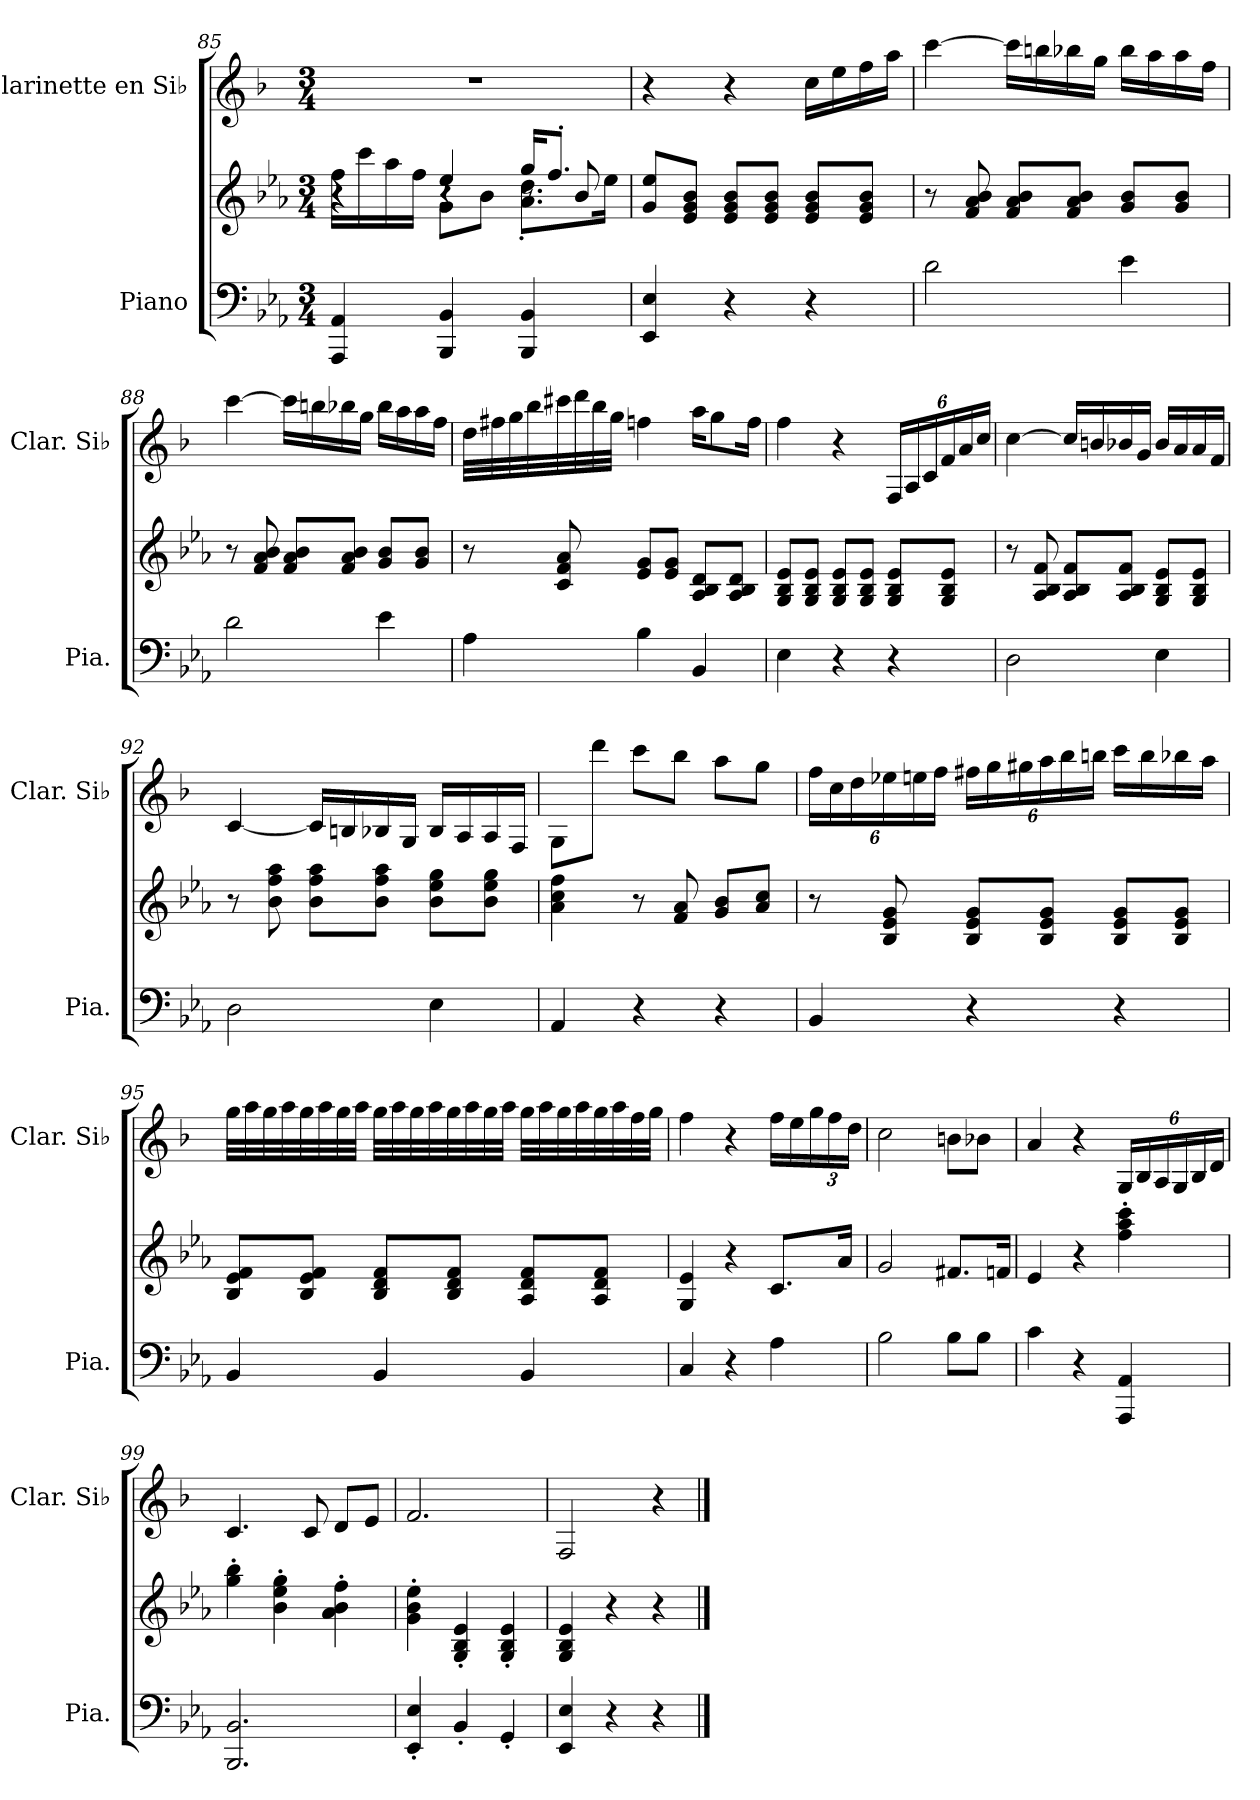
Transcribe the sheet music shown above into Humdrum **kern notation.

**kern	**kern	**kern
*part2	*part2	*part1
*staff3	*staff2	*staff1
*I"Piano	*	*I"Clarinette en Si♭
*I'Pia.	*	*I'Clar. Si♭
*clefF4	*clefG2	*clefG2
*	*	*ITrd1c2
*k[b-e-a-]	*k[b-e-a-]	*k[b-e-a-]
*M3/4	*M3/4	*M3/4
=85	=85	=85
*	*^	*
*	*	*^	*
4AAA-/ 4AA-/	4r	16ff\LL	4r	2.r
.	.	16ccc\	.	.
.	.	16aa-\	.	.
.	.	16ff\JJ	.	.
4BBB-/ 4BB-/	4ee-/	8g\L	4r	.
.	.	8b-\J	.	.
4BBB-/ 4BB-/	16gg/KL	8.a-\' 8.dd\'L	8r	.
.	8.ff'/J	.	.	.
.	.	.	8b-/	.
.	.	16ee-\Jk	.	.
*	*v	*v	*v	*
=86	=86	=86
4EE-/ 4E-/	8g/ 8ee-/L	4r
.	8e-/ 8g/ 8b-/J	.
4r	8e-/ 8g/ 8b-/L	4r
.	8e-/ 8g/ 8b-/J	.
4r	8e-/ 8g/ 8b-/L	16b-\LL
.	.	16dd\
.	8e-/ 8g/ 8b-/J	16ee-\
.	.	16gg\JJ
=87	=87	=87
2d\	8r	[4bb-\
.	8f/ 8a-/ 8b-/	.
.	8f/ 8a-/ 8b-/L	16bb-\LL]
.	.	16aan\
.	8f/ 8a-/ 8b-/J	16aa-X\
.	.	16ff\JJ
4e-\	8g/ 8b-/L	16aa-\LL
.	.	16gg\
.	8g/ 8b-/J	16gg\
.	.	16ee-\JJ
!!LO:PB:g=z
=88	=88	=88
2d\	8r	[4bb-\
.	8f/ 8a-/ 8b-/	.
.	8f/ 8a-/ 8b-/L	16bb-\LL]
.	.	16aan\
.	8f/ 8a-/ 8b-/J	16aa-X\
.	.	16ff\JJ
4e-\	8g/ 8b-/L	16aa-\LL
.	.	16gg\
.	8g/ 8b-/J	16gg\
.	.	16ee-\JJ
=89	=89	=89
4A-\	8r	32cc\LLL
.	.	32een\
.	.	32ff\
.	.	32aa-\
.	8c/ 8f/ 8a-/	32bbn\
.	.	32ccc\
.	.	32aa-\
.	.	32ff\JJJ
4B-\	8e-/ 8g/L	4ee-X\
.	8e-/ 8g/J	.
4BB-/	8A-/ 8B-/ 8d/L	16gg\KL
.	.	8ff\
.	8A-/ 8B-/ 8d/J	.
.	.	16ee-\Jk
=90	=90	=90
4E-\	8G/ 8B-/ 8e-/L	4ee-\
.	8G/ 8B-/ 8e-/J	.
4r	8G/ 8B-/ 8e-/L	4r
.	8G/ 8B-/ 8e-/J	.
*	*	*Xbrackettup
4r	8G/ 8B-/ 8e-/L	24E-/LL
.	.	24G/
.	.	24B-/
.	8G/ 8B-/ 8e-/J	24e-/
.	.	24g/
.	.	24b-/JJ
!!LO:LB:g=z
=91	=91	=91
2D\	8r	[4b-\
.	8A-/ 8B-/ 8f/	.
.	8A-/ 8B-/ 8f/L	16b-/LL]
.	.	16an/
.	8A-/ 8B-/ 8f/J	16a-X/
.	.	16f/JJ
4E-\	8G/ 8B-/ 8e-/L	16a-/LL
.	.	16g/
.	8G/ 8B-/ 8e-/J	16g/
.	.	16e-/JJ
=92	=92	=92
2D\	8r	[4B-/
.	8b-\ 8ff\ 8aa-\	.
.	8b-\ 8ff\ 8aa-\L	16B-/LL]
.	.	16An/
.	8b-\ 8ff\ 8aa-\J	16A-X/
.	.	16F/JJ
4E-\	8b-\ 8ee-\ 8gg\L	16A-/LL
.	.	16G/
.	8b-\ 8ee-\ 8gg\J	16G/
.	.	16E-/JJ
=93	=93	=93
4AA-/	4a-\ 4cc\ 4ff\	8F\L
.	.	8ccc\J
4r	8r	8bb-\L
.	8f/ 8a-/	8aa-\J
4r	8g/ 8b-/L	8gg\L
.	8a-/ 8cc/J	8ff\J
!!LO:LB:g=z
=94	=94	=94
4BB-/	8r	24ee-\LL
.	.	24b-\
.	.	24cc\
.	8B-/ 8e-/ 8g/	24dd-X\
.	.	24ddn\
.	.	24ee-\JJ
4r	8B-/ 8e-/ 8g/L	24een\LL
.	.	24ff\
.	.	24ff#X\
.	8B-/ 8e-/ 8g/J	24gg\
.	.	24aa-\
.	.	24aan\JJ
4r	8B-/ 8e-/ 8g/L	16bb-\LL
.	.	16aa\
.	8B-/ 8e-/ 8g/J	16aa-X\
.	.	16gg\JJ
=95	=95	=95
4BB-/	8B-/ 8e-/ 8f/L	32ff\LLL
.	.	32gg\
.	.	32ff\
.	.	32gg\
.	8B-/ 8e-/ 8f/J	32ff\
.	.	32gg\
.	.	32ff\
.	.	32gg\JJJ
4BB-/	8B-/ 8d/ 8f/L	32ff\LLL
.	.	32gg\
.	.	32ff\
.	.	32gg\
.	8B-/ 8d/ 8f/J	32ff\
.	.	32gg\
.	.	32ff\
.	.	32gg\JJJ
4BB-/	8A-/ 8d/ 8f/L	32ff\LLL
.	.	32gg\
.	.	32ff\
.	.	32gg\
.	8A-/ 8d/ 8f/J	32ff\
.	.	32gg\
.	.	32ee-\
.	.	32ff\JJJ
!!LO:LB:g=z
=96	=96	=96
4C/	4G/ 4e-/	4ee-\
4r	4r	4r
4A-\	8.c/L	16ee-\LL
.	.	16dd\
.	.	24ff\
.	.	24ee-\
.	16a-/Jk	.
.	.	24cc\JJ
=97	=97	=97
2B-\	2g/	2b-\
8B-\L	8.f#X/L	8an\L
8B-\J	.	8a-X\J
.	16fn/Jk	.
=98	=98	=98
4c\	4e-/	4g/
4r	4r	4r
4AAA-/ 4AA-/	4ff\' 4aa-\' 4ccc\'	24F/LL
.	.	24A-/
.	.	24G/
.	.	24F/
.	.	24A-/
.	.	24c/JJ
=99	=99	=99
2.BBB-/ 2.BB-/	4gg\' 4bb-\'	4.B-/
.	4b-\' 4ee-\' 4gg\'	.
.	.	8B-/
.	4a-\' 4b-\' 4ff\'	8c/L
.	.	8d/J
=100	=100	=100
4EE-/' 4E-/'	4g\' 4b-\' 4ee-\'	2.e-/
4BB-'/	4G/' 4B-/' 4e-/'	.
4GG'/	4G/' 4B-/' 4e-/'	.
=101	=101	=101
4EE-/ 4E-/	4G/ 4B-/ 4e-/	2E-/
4r	4r	.
4r	4r	4r
==	==	==
*-	*-	*-
